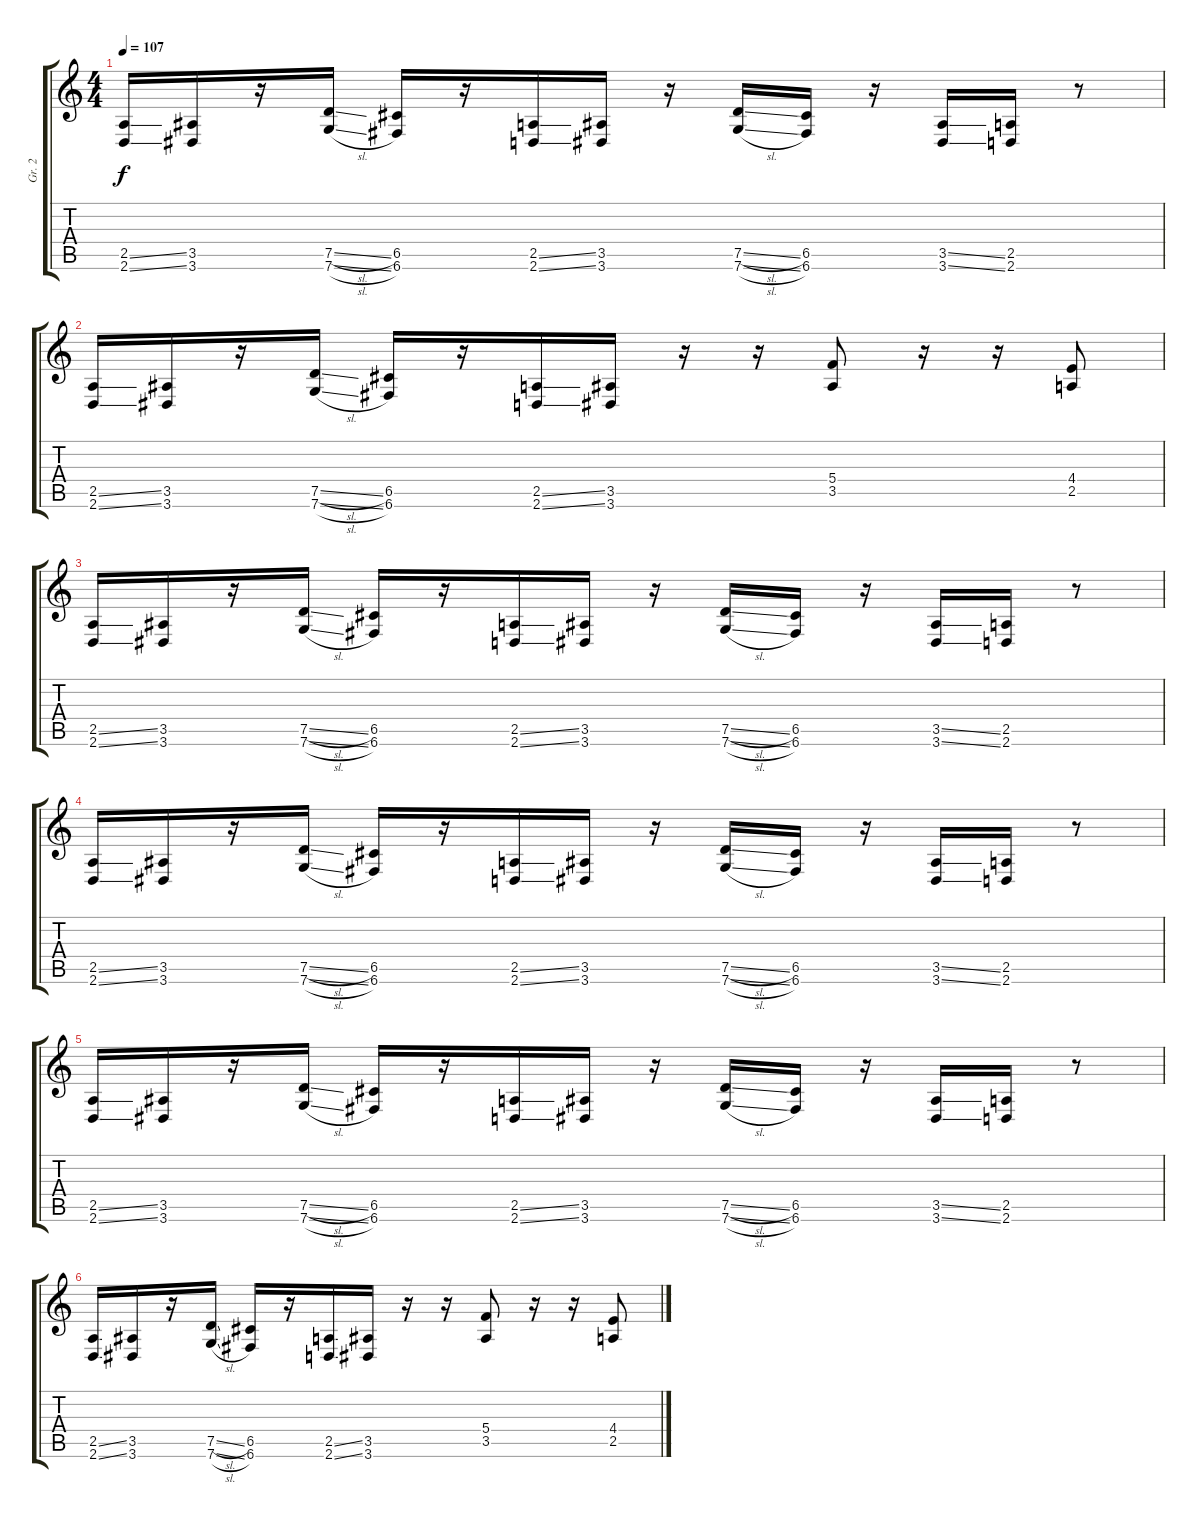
\track ("Gr. 2" "Gr. 2") {instrument overdrivenguitar}
\staff {score tabs}
\tuning (D4 A3 F3 C3 G2 C2) {hide}
\ts (4 4)
\tempo 107
\clef g2
\ks c
(2.5{ss} 2.6{ss}).16{dy f} (3.5 3.6).16 r.16 (7.5{sl} 7.6{sl}).16 (6.5 6.6).16 r.16 (2.5{ss} 2.6{ss}).16 (3.5 3.6).16 r.16 (7.5{sl} 7.6{sl}).16 (6.5 6.6).16 r.16 (3.5{ss} 3.6{ss}).16 (2.5 2.6).16 r.8 |
(2.5{ss} 2.6{ss}).16 (3.5 3.6).16 r.16 (7.5{sl} 7.6{sl}).16 (6.5 6.6).16 r.16 (2.5{ss} 2.6{ss}).16 (3.5 3.6).16 r.16 r.16 (5.4 3.5).8 r.16 r.16 (4.4 2.5).8 |
(2.5{ss} 2.6{ss}).16 (3.5 3.6).16 r.16 (7.5{sl} 7.6{sl}).16 (6.5 6.6).16 r.16 (2.5{ss} 2.6{ss}).16 (3.5 3.6).16 r.16 (7.5{sl} 7.6{sl}).16 (6.5 6.6).16 r.16 (3.5{ss} 3.6{ss}).16 (2.5 2.6).16 r.8 |
(2.5{ss} 2.6{ss}).16 (3.5 3.6).16 r.16 (7.5{sl} 7.6{sl}).16 (6.5 6.6).16 r.16 (2.5{ss} 2.6{ss}).16 (3.5 3.6).16 r.16 (7.5{sl} 7.6{sl}).16 (6.5 6.6).16 r.16 (3.5{ss} 3.6{ss}).16 (2.5 2.6).16 r.8 |
(2.5{ss} 2.6{ss}).16 (3.5 3.6).16 r.16 (7.5{sl} 7.6{sl}).16 (6.5 6.6).16 r.16 (2.5{ss} 2.6{ss}).16 (3.5 3.6).16 r.16 (7.5{sl} 7.6{sl}).16 (6.5 6.6).16 r.16 (3.5{ss} 3.6{ss}).16 (2.5 2.6).16 r.8 |
(2.5{ss} 2.6{ss}).16 (3.5 3.6).16 r.16 (7.5{sl} 7.6{sl}).16 (6.5 6.6).16 r.16 (2.5{ss} 2.6{ss}).16 (3.5 3.6).16 r.16 r.16 (5.4 3.5).8 r.16 r.16 (4.4 2.5).8
